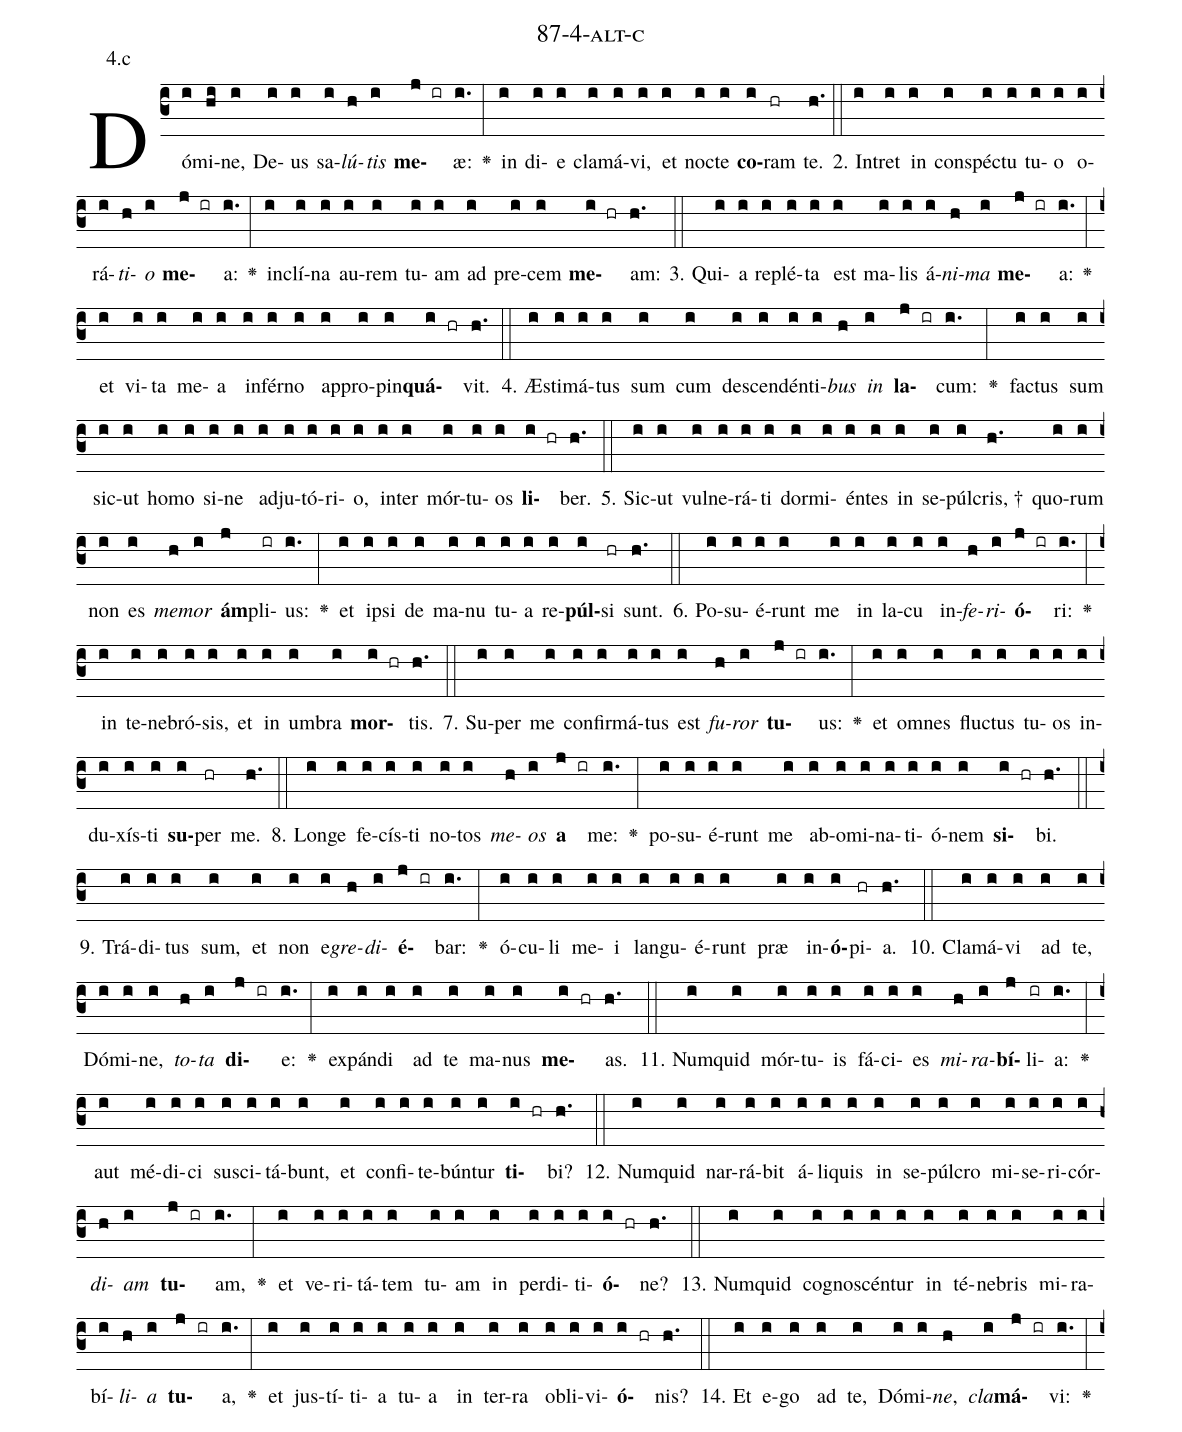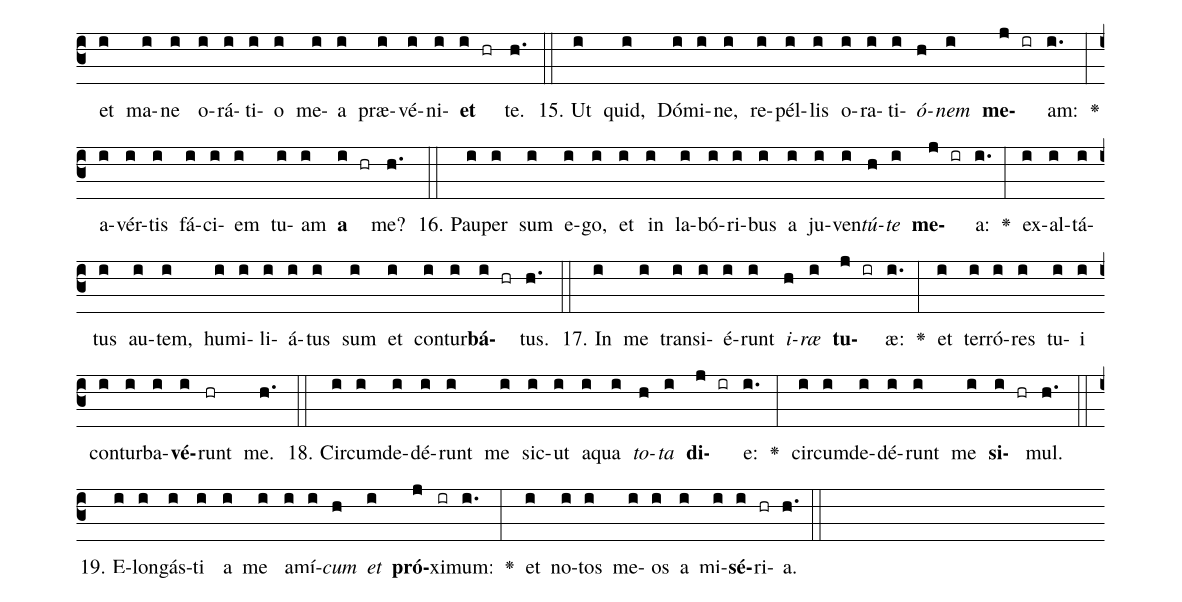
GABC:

name: 87-4-alt-c;
annotation: 4.c;
%%
(c3)Dó(i)mi(hi)ne,(i) De(i)us(i) sa(i)<i>lú</i>(h)<i>tis</i>(i) <b>me</b>(j ir)æ:(i.) <v>\greheightstar</v>(:) in(i) di(i)e(i) cla(i)má(i)vi,(i) et(i) noc(i)te(i) <b>co</b>(i)ram(hr) te.(h.) (::)
2. In(i)tret(i) in(i) con(i)spéc(i)tu(i) tu(i)o(i) o(i)rá(i)<i>ti</i>(h)<i>o</i>(i) <b>me</b>(j ir)a:(i.) <v>\greheightstar</v>(:) in(i)clí(i)na(i) au(i)rem(i) tu(i)am(i) ad(i) pre(i)cem(i) <b>me</b>(i hr)am:(h.) (::)
3. Qui(i)a(i) re(i)plé(i)ta(i) est(i) ma(i)lis(i) á(i)<i>ni</i>(h)<i>ma</i>(i) <b>me</b>(j ir)a:(i.) <v>\greheightstar</v>(:) et(i) vi(i)ta(i) me(i)a(i) in(i)fér(i)no(i) ap(i)pro(i)pin(i)<b>quá</b>(i hr)vit.(h.) (::)
4. Æs(i)ti(i)má(i)tus(i) sum(i) cum(i) de(i)scen(i)dén(i)ti(i)<i>bus</i>(h) <i>in</i>(i) <b>la</b>(j ir)cum:(i.) <v>\greheightstar</v>(:) fac(i)tus(i) sum(i) sic(i)ut(i) ho(i)mo(i) si(i)ne(i) ad(i)ju(i)tó(i)ri(i)o,(i) in(i)ter(i) mór(i)tu(i)os(i) <b>li</b>(i hr)ber.(h.) (::)
5. Sic(i)ut(i) vul(i)ne(i)rá(i)ti(i) dor(i)mi(i)én(i)tes(i) in(i) se(i)púl(i)cris, †(h.) quo(i)rum(i) non(i) es(i) <i>me</i>(h)<i>mor</i>(i) <b>ám</b>(j)pli(ir)us:(i.) <v>\greheightstar</v>(:) et(i) ip(i)si(i) de(i) ma(i)nu(i) tu(i)a(i) re(i)<b>púl</b>(i)si(hr) sunt.(h.) (::)
6. Po(i)su(i)é(i)runt(i) me(i) in(i) la(i)cu(i) in(i)<i>fe</i>(h)<i>ri</i>(i)<b>ó</b>(j ir)ri:(i.) <v>\greheightstar</v>(:) in(i) te(i)ne(i)bró(i)sis,(i) et(i) in(i) um(i)bra(i) <b>mor</b>(i hr)tis.(h.) (::)
7. Su(i)per(i) me(i) con(i)fir(i)má(i)tus(i) est(i) <i>fu</i>(h)<i>ror</i>(i) <b>tu</b>(j ir)us:(i.) <v>\greheightstar</v>(:) et(i) om(i)nes(i) fluc(i)tus(i) tu(i)os(i) in(i)du(i)xís(i)ti(i) <b>su</b>(i)per(hr) me.(h.) (::)
8. Lon(i)ge(i) fe(i)cís(i)ti(i) no(i)tos(i) <i>me</i>(h)<i>os</i>(i) <b>a</b>(j ir) me:(i.) <v>\greheightstar</v>(:) po(i)su(i)é(i)runt(i) me(i) ab(i)o(i)mi(i)na(i)ti(i)ó(i)nem(i) <b>si</b>(i hr)bi.(h.) (::)
9. Trá(i)di(i)tus(i) sum,(i) et(i) non(i) e(i)<i>gre</i>(h)<i>di</i>(i)<b>é</b>(j ir)bar:(i.) <v>\greheightstar</v>(:) ó(i)cu(i)li(i) me(i)i(i) lan(i)gu(i)é(i)runt(i) præ(i) in(i)<b>ó</b>(i)pi(hr)a.(h.) (::)
10. Cla(i)má(i)vi(i) ad(i) te,(i) Dó(i)mi(i)ne,(i) <i>to</i>(h)<i>ta</i>(i) <b>di</b>(j ir)e:(i.) <v>\greheightstar</v>(:) ex(i)pán(i)di(i) ad(i) te(i) ma(i)nus(i) <b>me</b>(i hr)as.(h.) (::)
11. Num(i)quid(i) mór(i)tu(i)is(i) fá(i)ci(i)es(i) <i>mi</i>(h)<i>ra</i>(i)<b>bí</b>(j)li(ir)a:(i.) <v>\greheightstar</v>(:) aut(i) mé(i)di(i)ci(i) su(i)sci(i)tá(i)bunt,(i) et(i) con(i)fi(i)te(i)bún(i)tur(i) <b>ti</b>(i hr)bi?(h.) (::)
12. Num(i)quid(i) nar(i)rá(i)bit(i) á(i)li(i)quis(i) in(i) se(i)púl(i)cro(i) mi(i)se(i)ri(i)cór(i)<i>di</i>(h)<i>am</i>(i) <b>tu</b>(j ir)am,(i.) <v>\greheightstar</v>(:) et(i) ve(i)ri(i)tá(i)tem(i) tu(i)am(i) in(i) per(i)di(i)ti(i)<b>ó</b>(i hr)ne?(h.) (::)
13. Num(i)quid(i) co(i)gno(i)scén(i)tur(i) in(i) té(i)ne(i)bris(i) mi(i)ra(i)bí(i)<i>li</i>(h)<i>a</i>(i) <b>tu</b>(j ir)a,(i.) <v>\greheightstar</v>(:) et(i) jus(i)tí(i)ti(i)a(i) tu(i)a(i) in(i) ter(i)ra(i) ob(i)li(i)vi(i)<b>ó</b>(i hr)nis?(h.) (::)
14. Et(i) e(i)go(i) ad(i) te,(i) Dó(i)mi(i)<i>ne</i>,(h) <i>cla</i>(i)<b>má</b>(j ir)vi:(i.) <v>\greheightstar</v>(:) et(i) ma(i)ne(i) o(i)rá(i)ti(i)o(i) me(i)a(i) præ(i)vé(i)ni(i)<b>et</b>(i hr) te.(h.) (::)
15. Ut(i) quid,(i) Dó(i)mi(i)ne,(i) re(i)pél(i)lis(i) o(i)ra(i)ti(i)<i>ó</i>(h)<i>nem</i>(i) <b>me</b>(j ir)am:(i.) <v>\greheightstar</v>(:) a(i)vér(i)tis(i) fá(i)ci(i)em(i) tu(i)am(i) <b>a</b>(i hr) me?(h.) (::)
16. Pau(i)per(i) sum(i) e(i)go,(i) et(i) in(i) la(i)bó(i)ri(i)bus(i) a(i) ju(i)ven(i)<i>tú</i>(h)<i>te</i>(i) <b>me</b>(j ir)a:(i.) <v>\greheightstar</v>(:) ex(i)al(i)tá(i)tus(i) au(i)tem,(i) hu(i)mi(i)li(i)á(i)tus(i) sum(i) et(i) con(i)tur(i)<b>bá</b>(i hr)tus.(h.) (::)
17. In(i) me(i) trans(i)i(i)é(i)runt(i) <i>i</i>(h)<i>ræ</i>(i) <b>tu</b>(j ir)æ:(i.) <v>\greheightstar</v>(:) et(i) ter(i)ró(i)res(i) tu(i)i(i) con(i)tur(i)ba(i)<b>vé</b>(i)runt(hr) me.(h.) (::)
18. Cir(i)cum(i)de(i)dé(i)runt(i) me(i) sic(i)ut(i) a(i)qua(i) <i>to</i>(h)<i>ta</i>(i) <b>di</b>(j ir)e:(i.) <v>\greheightstar</v>(:) cir(i)cum(i)de(i)dé(i)runt(i) me(i) <b>si</b>(i hr)mul.(h.) (::)
19. E(i)lon(i)gás(i)ti(i) a(i) me(i) a(i)mí(i)<i>cum</i>(h) <i>et</i>(i) <b>pró</b>(j)xi(ir)mum:(i.) <v>\greheightstar</v>(:) et(i) no(i)tos(i) me(i)os(i) a(i) mi(i)<b>sé</b>(i)ri(hr)a.(h.) (::)
